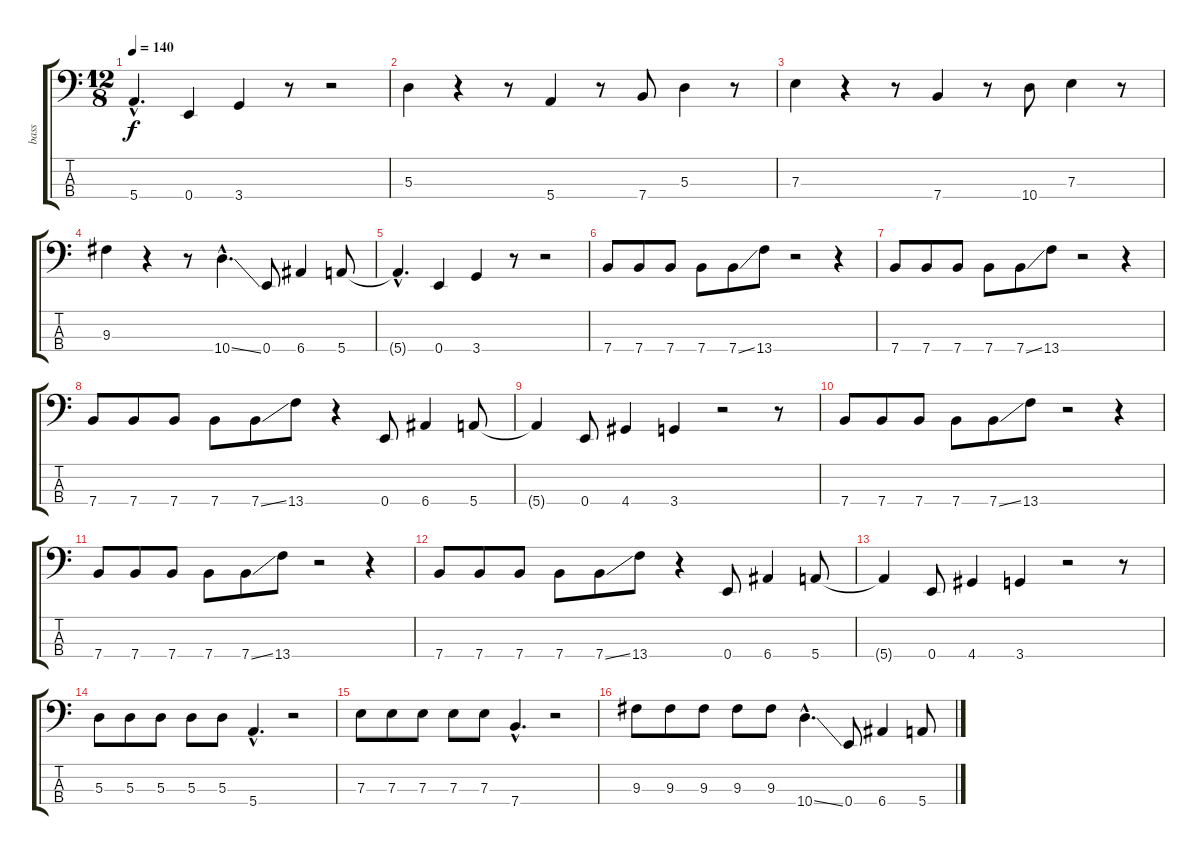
\track ("bass" "bass") {instrument electricbassfinger}
\staff {score tabs}
\tuning (G2 D2 A1 E1) {hide}
\ts (12 8)
\tempo 140
\clef f4
\ks c
5.4{hac t}.4{d dy f} 0.4.4 3.4.4 r.8 r.2 |
5.3.4 r.4 r.8 5.4.4 r.8 7.4.8 5.3.4 r.8 |
7.3.4 r.4 r.8 7.4.4 r.8 10.4.8 7.3.4 r.8 |
9.3.4 r.4 r.8 10.4{ss hac}.4{d} 0.4.8 6.4.4 5.4.8 |
5.4{hac t}.4{d} 0.4.4 3.4.4 r.8 r.2 |
7.4.8 7.4.8 7.4.8 7.4.8 7.4{ss}.8 13.4.8 r.2 r.4 |
7.4.8 7.4.8 7.4.8 7.4.8 7.4{ss}.8 13.4.8 r.2 r.4 |
7.4.8 7.4.8 7.4.8 7.4.8 7.4{ss}.8 13.4.8 r.4 0.4.8 6.4.4 5.4.8 |
5.4{t}.4 0.4.8 4.4.4 3.4.4 r.2 r.8 |
7.4.8 7.4.8 7.4.8 7.4.8 7.4{ss}.8 13.4.8 r.2 r.4 |
7.4.8 7.4.8 7.4.8 7.4.8 7.4{ss}.8 13.4.8 r.2 r.4 |
7.4.8 7.4.8 7.4.8 7.4.8 7.4{ss}.8 13.4.8 r.4 0.4.8 6.4.4 5.4.8 |
5.4{t}.4 0.4.8 4.4.4 3.4.4 r.2 r.8 |
5.3.8 5.3.8 5.3.8 5.3.8 5.3.8 5.4{hac}.4{d} r.2 |
7.3.8 7.3.8 7.3.8 7.3.8 7.3.8 7.4{hac}.4{d} r.2 |
9.3.8 9.3.8 9.3.8 9.3.8 9.3.8 10.4{ss hac}.4{d} 0.4.8 6.4.4 5.4.8
